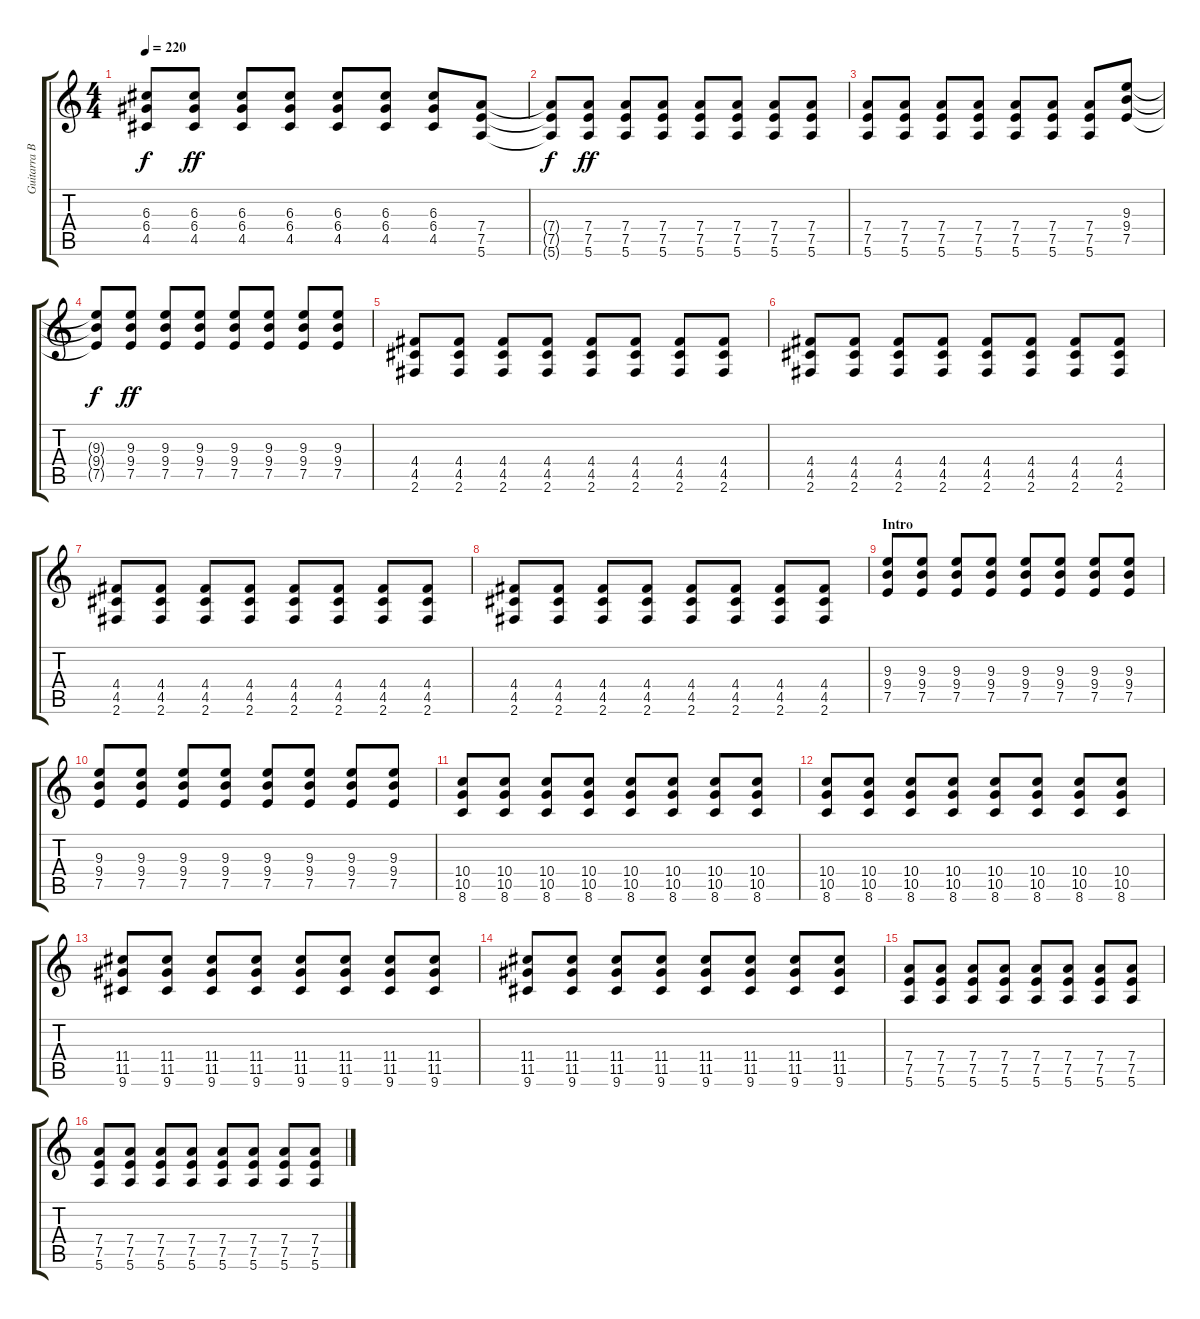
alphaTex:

\track ("Guitarra Base" "Guitarra B") {instrument distortionguitar}
\staff {score tabs}
\tuning (E4 B3 G3 D3 A2 E2) {hide}
\ts (4 4)
\tempo 220
\clef g2
\ks c
(6.3{t} 6.4{t} 4.5{t}).8{dy f} (6.3 6.4 4.5).8{dy ff} (6.3 6.4 4.5).8 (6.3 6.4 4.5).8 (6.3 6.4 4.5).8 (6.3 6.4 4.5).8 (6.3 6.4 4.5).8 (7.4 7.5 5.6).8 |
(7.4{t} 7.5{t} 5.6{t}).8{dy f} (7.4 7.5 5.6).8{dy ff} (7.4 7.5 5.6).8 (7.4 7.5 5.6).8 (7.4 7.5 5.6).8 (7.4 7.5 5.6).8 (7.4 7.5 5.6).8 (7.4 7.5 5.6).8 |
(7.4 7.5 5.6).8 (7.4 7.5 5.6).8 (7.4 7.5 5.6).8 (7.4 7.5 5.6).8 (7.4 7.5 5.6).8 (7.4 7.5 5.6).8 (7.4 7.5 5.6).8 (9.3 9.4 7.5).8 |
(9.3{t} 9.4{t} 7.5{t}).8{dy f} (9.3 9.4 7.5).8{dy ff} (9.3 9.4 7.5).8 (9.3 9.4 7.5).8 (9.3 9.4 7.5).8 (9.3 9.4 7.5).8 (9.3 9.4 7.5).8 (9.3 9.4 7.5).8 |
(4.4 4.5 2.6).8 (4.4 4.5 2.6).8 (4.4 4.5 2.6).8 (4.4 4.5 2.6).8 (4.4 4.5 2.6).8 (4.4 4.5 2.6).8 (4.4 4.5 2.6).8 (4.4 4.5 2.6).8 |
(4.4 4.5 2.6).8 (4.4 4.5 2.6).8 (4.4 4.5 2.6).8 (4.4 4.5 2.6).8 (4.4 4.5 2.6).8 (4.4 4.5 2.6).8 (4.4 4.5 2.6).8 (4.4 4.5 2.6).8 |
(4.4 4.5 2.6).8 (4.4 4.5 2.6).8 (4.4 4.5 2.6).8 (4.4 4.5 2.6).8 (4.4 4.5 2.6).8 (4.4 4.5 2.6).8 (4.4 4.5 2.6).8 (4.4 4.5 2.6).8 |
(4.4 4.5 2.6).8 (4.4 4.5 2.6).8 (4.4 4.5 2.6).8 (4.4 4.5 2.6).8 (4.4 4.5 2.6).8 (4.4 4.5 2.6).8 (4.4 4.5 2.6).8 (4.4 4.5 2.6).8 |
\section ("" "Intro")
(9.3 9.4 7.5).8 (9.3 9.4 7.5).8 (9.3 9.4 7.5).8 (9.3 9.4 7.5).8 (9.3 9.4 7.5).8 (9.3 9.4 7.5).8 (9.3 9.4 7.5).8 (9.3 9.4 7.5).8 |
(9.3 9.4 7.5).8 (9.3 9.4 7.5).8 (9.3 9.4 7.5).8 (9.3 9.4 7.5).8 (9.3 9.4 7.5).8 (9.3 9.4 7.5).8 (9.3 9.4 7.5).8 (9.3 9.4 7.5).8 |
(10.4 10.5 8.6).8 (10.4 10.5 8.6).8 (10.4 10.5 8.6).8 (10.4 10.5 8.6).8 (10.4 10.5 8.6).8 (10.4 10.5 8.6).8 (10.4 10.5 8.6).8 (10.4 10.5 8.6).8 |
(10.4 10.5 8.6).8 (10.4 10.5 8.6).8 (10.4 10.5 8.6).8 (10.4 10.5 8.6).8 (10.4 10.5 8.6).8 (10.4 10.5 8.6).8 (10.4 10.5 8.6).8 (10.4 10.5 8.6).8 |
(11.4 11.5 9.6).8 (11.4 11.5 9.6).8 (11.4 11.5 9.6).8 (11.4 11.5 9.6).8 (11.4 11.5 9.6).8 (11.4 11.5 9.6).8 (11.4 11.5 9.6).8 (11.4 11.5 9.6).8 |
(11.4 11.5 9.6).8 (11.4 11.5 9.6).8 (11.4 11.5 9.6).8 (11.4 11.5 9.6).8 (11.4 11.5 9.6).8 (11.4 11.5 9.6).8 (11.4 11.5 9.6).8 (11.4 11.5 9.6).8 |
(7.4 7.5 5.6).8 (7.4 7.5 5.6).8 (7.4 7.5 5.6).8 (7.4 7.5 5.6).8 (7.4 7.5 5.6).8 (7.4 7.5 5.6).8 (7.4 7.5 5.6).8 (7.4 7.5 5.6).8 |
(7.4 7.5 5.6).8 (7.4 7.5 5.6).8 (7.4 7.5 5.6).8 (7.4 7.5 5.6).8 (7.4 7.5 5.6).8 (7.4 7.5 5.6).8 (7.4 7.5 5.6).8 (7.4 7.5 5.6).8
